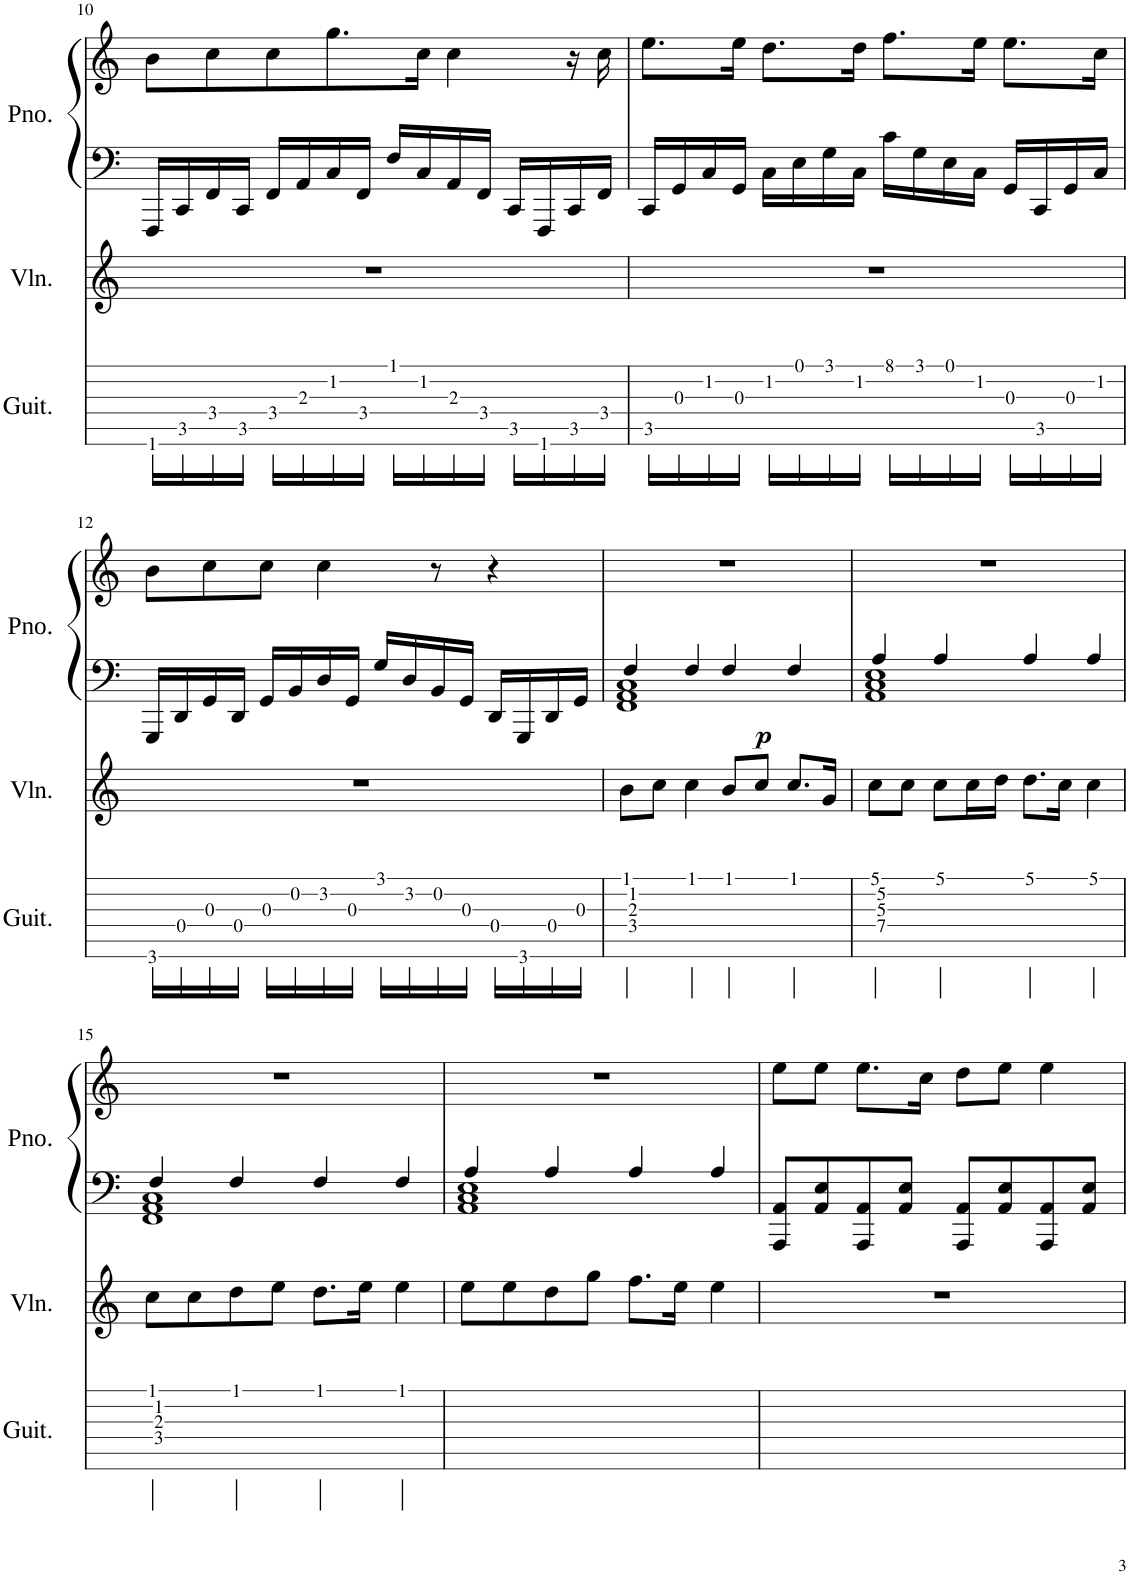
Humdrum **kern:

**kern	**kern	**kern	**kern	**dynam
*part3	*part2	*part1	*part1	*part1
*staff4	*staff3	*staff2	*staff1	*staff1/2
*I"Acoustic Guitar	*I"Violin	*I"Piano	*	*
*I'Guit.	*I'Vln.	*I'Pno.	*	*
!!LO:PB:g=z
*	*clefG2	*clefF4	*clefG2	*
*k[]	*k[]	*k[]	*k[]	*
*M4/4	*M4/4	*M4/4	*M4/4	*
=10	=10	=10	=10	=10
16FF\LL	1r	16FFF/LL	8b\L	.
16C\	.	16CC/	.	.
16F\	.	16FF/	8cc\	.
16C\JJ	.	16CC/JJ	.	.
16F\LL	.	16FF/LL	8cc\	.
16A\	.	16AA/	.	.
16c\	.	16C/	8.gg\	.
16F\JJ	.	16FF/JJ	.	.
16f\LL	.	16F/LL	.	.
16c\	.	16C/	16cc\Jk	.
16A\	.	16AA/	4cc\	.
16F\JJ	.	16FF/JJ	.	.
16C\LL	.	16CC/LL	.	.
16FF\	.	16FFF/	.	.
16C\	.	16CC/	16r	.
16F\JJ	.	16FF/JJ	16cc\	.
=11	=11	=11	=11	=11
16C\LL	1r	16CC/LL	8.ee\L	.
16G\	.	16GG/	.	.
16c\	.	16C/	.	.
16G\JJ	.	16GG/JJ	16ee\Jk	.
16c\LL	.	16C\LL	8.dd\L	.
16e\	.	16E\	.	.
16g\	.	16G\	.	.
16c\JJ	.	16C\JJ	16dd\Jk	.
16cc\LL	.	16c\LL	8.ff\L	.
16g\	.	16G\	.	.
16e\	.	16E\	.	.
16c\JJ	.	16C\JJ	16ee\Jk	.
16G\LL	.	16GG/LL	8.ee\L	.
16C\	.	16CC/	.	.
16G\	.	16GG/	.	.
16c\JJ	.	16C/JJ	16cc\Jk	.
!!LO:LB:g=z
=12	=12	=12	=12	=12
16GG\LL	1r	16GGG/LL	8b\L	.
16D\	.	16DD/	.	.
16G\	.	16GG/	8cc\	.
16D\JJ	.	16DD/JJ	.	.
16G\LL	.	16GG/LL	8cc\J	.
16B\	.	16BB/	.	.
16d\	.	16D/	4cc\	.
16G\JJ	.	16GG/JJ	.	.
16g\LL	.	16G/LL	.	.
16d\	.	16D/	.	.
16B\	.	16BB/	8r	.
16G\JJ	.	16GG/JJ	.	.
16D\LL	.	16DD/LL	4r	.
16GG\	.	16GGG/	.	.
16D\	.	16DD/	.	.
16G\JJ	.	16GG/JJ	.	.
=13	=13	=13	=13	=13
*^	*	*^	*^	*
1F 1A 1c	4f\	8b\L	1FF 1AA 1C	4F/	1r	2ryy	.
.	.	8cc\J	.	.	.	.	.
.	4f\	4cc\	.	4F/	.	.	.
.	4f\	8b/L	.	4F/	.	8ryy	.
!	!	!	!	!	!	!	!LO:DY:b
.	.	8cc/J	.	.	.	4.ryy	p
.	4f\	8.cc/L	.	4F/	.	.	.
.	.	16g/Jk	.	.	.	.	.
*	*	*	*	*	*v	*v	*
=14	=14	=14	=14	=14	=14	=14
1A 1c 1e	4a\	8cc\L	1AA 1C 1E	4A/	1r	.
.	.	8cc\J	.	.	.	.
.	4a\	8cc\L	.	4A/	.	.
.	.	16cc\L	.	.	.	.
.	.	16dd\JJ	.	.	.	.
.	4a\	8.dd\L	.	4A/	.	.
.	.	16cc\Jk	.	.	.	.
.	4a\	4cc\	.	4A/	.	.
!!LO:LB:g=z
=15	=15	=15	=15	=15	=15	=15
1F 1A 1c	4f\	8cc\L	1FF 1AA 1C	4F/	1r	.
.	.	8cc\	.	.	.	.
.	4f\	8dd\	.	4F/	.	.
.	.	8ee\J	.	.	.	.
.	4f\	8.dd\L	.	4F/	.	.
.	.	16ee\Jk	.	.	.	.
.	4f\	4ee\	.	4F/	.	.
*v	*v	*	*	*	*	*
=16	=16	=16	=16	=16	=16
1r	8ee\L	1AA 1C 1E	4A/	1r	.
.	8ee\	.	.	.	.
.	8dd\	.	4A/	.	.
.	8gg\J	.	.	.	.
.	8.ff\L	.	4A/	.	.
.	16ee\Jk	.	.	.	.
.	4ee\	.	4A/	.	.
*	*	*v	*v	*	*
=17	=17	=17	=17	=17
1r	1r	8AAA/ 8AA/L	8ee\L	.
.	.	8AA/ 8E/	8ee\J	.
.	.	8AAA/ 8AA/	8.ee\L	.
.	.	8AA/ 8E/J	.	.
.	.	.	16cc\Jk	.
.	.	8AAA/ 8AA/L	8dd\L	.
.	.	8AA/ 8E/	8ee\J	.
.	.	8AAA/ 8AA/	4ee\	.
.	.	8AA/ 8E/J	.	.
=	=	=	=	=
*-	*-	*-	*-	*-
